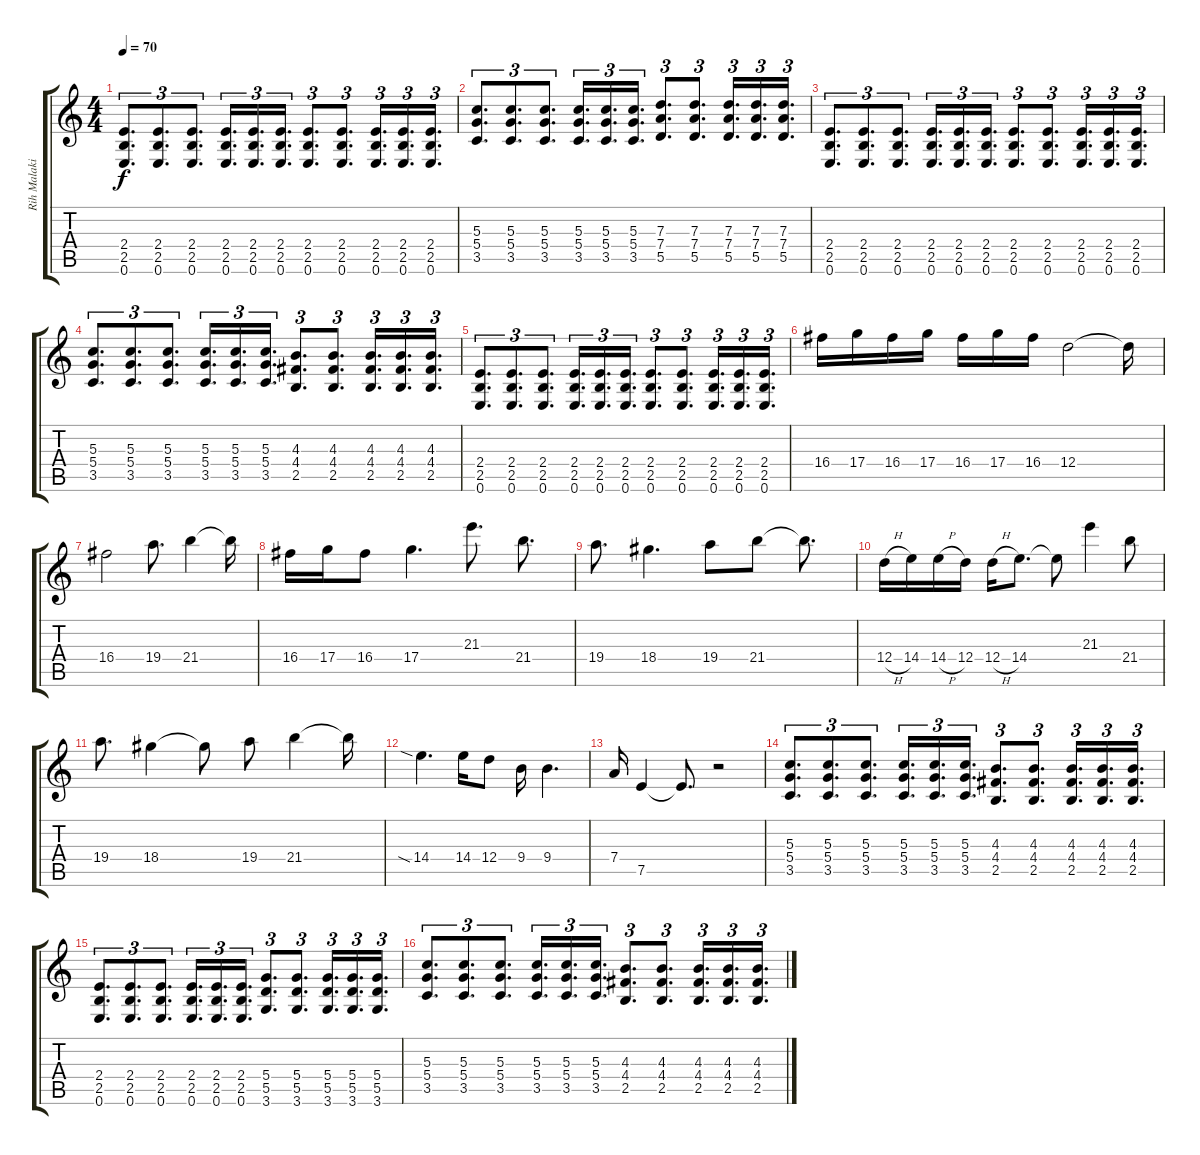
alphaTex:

\track ("Rih Malakian" "Rih Malaki") {instrument distortionguitar}
\staff {score tabs}
\tuning (E4 B3 G3 D3 A2 E2) {hide}
\ts (4 4)
\tempo 70
\clef g2
\ks c
(2.4 2.5 0.6).8{d tu (3 2) dy f} (2.4 2.5 0.6).8{d tu (3 2)} (2.4 2.5 0.6).8{d tu (3 2)} (2.4 2.5 0.6).16{d tu (3 2)} (2.4 2.5 0.6).16{d tu (3 2)} (2.4 2.5 0.6).16{d tu (3 2)} (2.4 2.5 0.6).8{d tu (3 2)} (2.4 2.5 0.6).8{d tu (3 2)} (2.4 2.5 0.6).16{d tu (3 2)} (2.4 2.5 0.6).16{d tu (3 2)} (2.4 2.5 0.6).16{d tu (3 2)} |
(5.3 5.4 3.5).8{d tu (3 2)} (5.3 5.4 3.5).8{d tu (3 2)} (5.3 5.4 3.5).8{d tu (3 2)} (5.3 5.4 3.5).16{d tu (3 2)} (5.3 5.4 3.5).16{d tu (3 2)} (5.3 5.4 3.5).16{d tu (3 2)} (7.3 7.4 5.5).8{d tu (3 2)} (7.3 7.4 5.5).8{d tu (3 2)} (7.3 7.4 5.5).16{d tu (3 2)} (7.3 7.4 5.5).16{d tu (3 2)} (7.3 7.4 5.5).16{d tu (3 2)} |
(2.4 2.5 0.6).8{d tu (3 2)} (2.4 2.5 0.6).8{d tu (3 2)} (2.4 2.5 0.6).8{d tu (3 2)} (2.4 2.5 0.6).16{d tu (3 2)} (2.4 2.5 0.6).16{d tu (3 2)} (2.4 2.5 0.6).16{d tu (3 2)} (2.4 2.5 0.6).8{d tu (3 2)} (2.4 2.5 0.6).8{d tu (3 2)} (2.4 2.5 0.6).16{d tu (3 2)} (2.4 2.5 0.6).16{d tu (3 2)} (2.4 2.5 0.6).16{d tu (3 2)} |
(5.3 5.4 3.5).8{d tu (3 2)} (5.3 5.4 3.5).8{d tu (3 2)} (5.3 5.4 3.5).8{d tu (3 2)} (5.3 5.4 3.5).16{d tu (3 2)} (5.3 5.4 3.5).16{d tu (3 2)} (5.3 5.4 3.5).16{d tu (3 2)} (4.3 4.4 2.5).8{d tu (3 2)} (4.3 4.4 2.5).8{d tu (3 2)} (4.3 4.4 2.5).16{d tu (3 2)} (4.3 4.4 2.5).16{d tu (3 2)} (4.3 4.4 2.5).16{d tu (3 2)} |
(2.4 2.5 0.6).8{d tu (3 2)} (2.4 2.5 0.6).8{d tu (3 2)} (2.4 2.5 0.6).8{d tu (3 2)} (2.4 2.5 0.6).16{d tu (3 2)} (2.4 2.5 0.6).16{d tu (3 2)} (2.4 2.5 0.6).16{d tu (3 2)} (2.4 2.5 0.6).8{d tu (3 2)} (2.4 2.5 0.6).8{d tu (3 2)} (2.4 2.5 0.6).16{d tu (3 2)} (2.4 2.5 0.6).16{d tu (3 2)} (2.4 2.5 0.6).16{d tu (3 2)} |
16.4.16 17.4.16 16.4.16 17.4.16 16.4.16 17.4.16 16.4.16 12.4.2 12.4{t}.16 |
16.4.2 19.4.8{d} 21.4.4 21.4{t}.16 |
16.4.16 17.4.16 16.4.8 17.4.4{d} 21.3.8{d} 21.4.8{d} |
19.4.8{d} 18.4.4{d} 19.4.8 21.4.8 21.4{t}.8{d} |
12.4{h}.16 14.4.16 14.4{h}.16 12.4.16 12.4{h}.16 14.4.8{d} 14.4{t}.8 21.3.4 21.4.8 |
19.4.8{d} 18.4.4 18.4{t}.8 19.4.8 21.4.4 21.4{t}.16 |
14.4{sia}.4{d} 14.4.16 12.4.8 9.4.16 9.4.4{d} |
7.4.16 7.5.4 7.5{t}.8{d} r.2 |
(5.3 5.4 3.5).8{d tu (3 2)} (5.3 5.4 3.5).8{d tu (3 2)} (5.3 5.4 3.5).8{d tu (3 2)} (5.3 5.4 3.5).16{d tu (3 2)} (5.3 5.4 3.5).16{d tu (3 2)} (5.3 5.4 3.5).16{d tu (3 2)} (4.3 4.4 2.5).8{d tu (3 2)} (4.3 4.4 2.5).8{d tu (3 2)} (4.3 4.4 2.5).16{d tu (3 2)} (4.3 4.4 2.5).16{d tu (3 2)} (4.3 4.4 2.5).16{d tu (3 2)} |
(2.4 2.5 0.6).8{d tu (3 2)} (2.4 2.5 0.6).8{d tu (3 2)} (2.4 2.5 0.6).8{d tu (3 2)} (2.4 2.5 0.6).16{d tu (3 2)} (2.4 2.5 0.6).16{d tu (3 2)} (2.4 2.5 0.6).16{d tu (3 2)} (5.4 5.5 3.6).8{d tu (3 2)} (5.4 5.5 3.6).8{d tu (3 2)} (5.4 5.5 3.6).16{d tu (3 2)} (5.4 5.5 3.6).16{d tu (3 2)} (5.4 5.5 3.6).16{d tu (3 2)} |
(5.3 5.4 3.5).8{d tu (3 2)} (5.3 5.4 3.5).8{d tu (3 2)} (5.3 5.4 3.5).8{d tu (3 2)} (5.3 5.4 3.5).16{d tu (3 2)} (5.3 5.4 3.5).16{d tu (3 2)} (5.3 5.4 3.5).16{d tu (3 2)} (4.3 4.4 2.5).8{d tu (3 2)} (4.3 4.4 2.5).8{d tu (3 2)} (4.3 4.4 2.5).16{d tu (3 2)} (4.3 4.4 2.5).16{d tu (3 2)} (4.3 4.4 2.5).16{d tu (3 2)}
